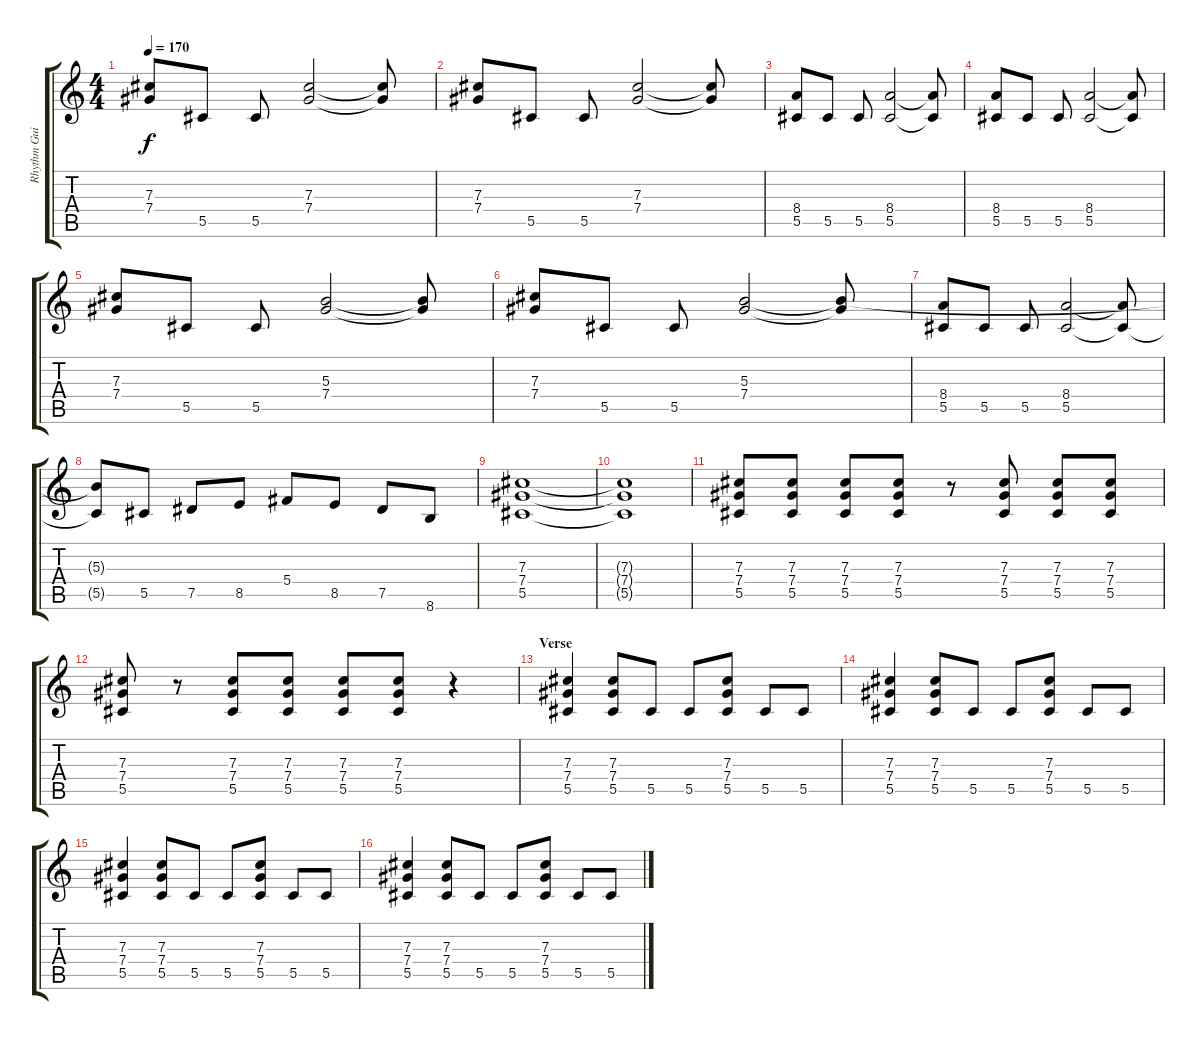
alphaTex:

\track ("Rhythm Guitar" "Rhythm Gui") {instrument distortionguitar}
\staff {score tabs}
\tuning (Eb4 Bb3 Gb3 Db3 Ab2 Eb2) {hide}
\ts (4 4)
\tempo 170
\clef g2
\ks c
(7.3 7.4).8{dy f} 5.5.8 5.5.8 (7.3 7.4).2 (7.3{t} 7.4{t}).8 |
(7.3 7.4).8 5.5.8 5.5.8 (7.3 7.4).2 (7.3{t} 7.4{t}).8 |
(8.4 5.5).8 5.5.8 5.5.8 (8.4 5.5).2 (8.4{t} 5.5{t}).8 |
(8.4 5.5).8 5.5.8 5.5.8 (8.4 5.5).2 (8.4{t} 5.5{t}).8 |
(7.3 7.4).8 5.5.8 5.5.8 (5.3 7.4).2 (5.3{t} 7.4{t}).8 |
(7.3 7.4).8 5.5.8 5.5.8 (5.3 7.4).2 (5.3{t} 7.4{t}).8 |
(8.4 5.5).8 5.5.8 5.5.8 (8.4 5.5).2 (8.4{t} 5.5{t}).8 |
(5.3{t} 5.5{t}).8 5.5.8 7.5.8 8.5.8 5.4.8 8.5.8 7.5.8 8.6.8 |
(7.3 7.4 5.5).1 |
(7.3{t} 7.4{t} 5.5{t}).1 |
(7.3 7.4 5.5).8 (7.3 7.4 5.5).8 (7.3 7.4 5.5).8 (7.3 7.4 5.5).8 r.8 (7.3 7.4 5.5).8 (7.3 7.4 5.5).8 (7.3 7.4 5.5).8 |
(7.3 7.4 5.5).8 r.8 (7.3 7.4 5.5).8 (7.3 7.4 5.5).8 (7.3 7.4 5.5).8 (7.3 7.4 5.5).8 r.4 |
\section ("" "Verse")
(7.3 7.4 5.5).4{volume 12 balance 8} (7.3 7.4 5.5).8 5.5.8 5.5.8 (7.3 7.4 5.5).8 5.5.8 5.5.8 |
(7.3 7.4 5.5).4 (7.3 7.4 5.5).8 5.5.8 5.5.8 (7.3 7.4 5.5).8 5.5.8 5.5.8 |
(7.3 7.4 5.5).4 (7.3 7.4 5.5).8 5.5.8 5.5.8 (7.3 7.4 5.5).8 5.5.8 5.5.8 |
(7.3 7.4 5.5).4 (7.3 7.4 5.5).8 5.5.8 5.5.8 (7.3 7.4 5.5).8 5.5.8 5.5.8
